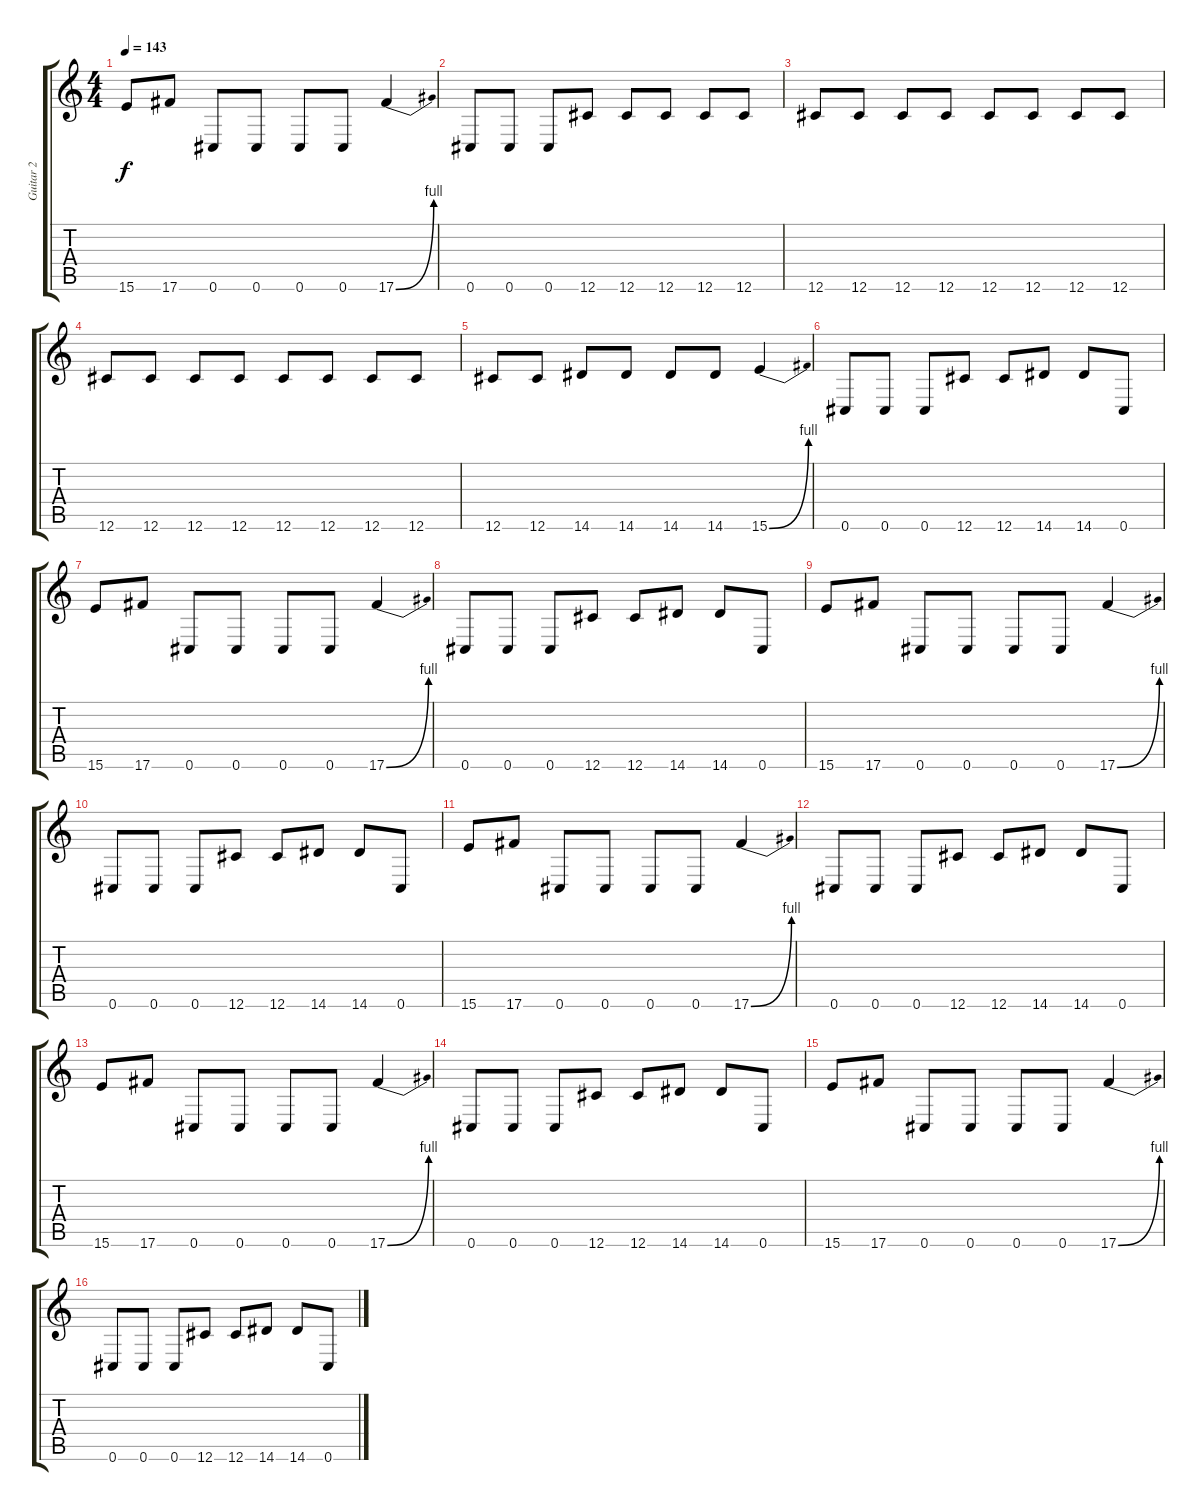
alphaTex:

\track ("Guitar 2" "Guitar 2") {instrument distortionguitar}
\staff {score tabs}
\tuning (Eb4 Bb3 Gb3 Db3 Ab2 Db2) {hide}
\ts (4 4)
\tempo 143
\clef g2
\ks c
15.6.8{dy f} 17.6.8 0.6.8 0.6.8 0.6.8 0.6.8 17.6{be (bend 0 0 60 4)}.4 |
0.6.8 0.6.8 0.6.8 12.6.8 12.6.8 12.6.8 12.6.8 12.6.8 |
12.6.8 12.6.8 12.6.8 12.6.8 12.6.8 12.6.8 12.6.8 12.6.8 |
12.6.8 12.6.8 12.6.8 12.6.8 12.6.8 12.6.8 12.6.8 12.6.8 |
12.6.8 12.6.8 14.6.8 14.6.8 14.6.8 14.6.8 15.6{be (bend 0 0 60 4)}.4 |
0.6.8{volume 16 instrument distortionguitar} 0.6.8 0.6.8 12.6.8 12.6.8 14.6.8 14.6.8 0.6.8 |
15.6.8 17.6.8 0.6.8 0.6.8 0.6.8 0.6.8 17.6{be (bend 0 0 60 4)}.4 |
0.6.8{volume 16 instrument distortionguitar} 0.6.8 0.6.8 12.6.8 12.6.8 14.6.8 14.6.8 0.6.8 |
15.6.8 17.6.8 0.6.8 0.6.8 0.6.8 0.6.8 17.6{be (bend 0 0 60 4)}.4 |
0.6.8{volume 16 instrument distortionguitar} 0.6.8 0.6.8 12.6.8 12.6.8 14.6.8 14.6.8 0.6.8 |
15.6.8 17.6.8 0.6.8 0.6.8 0.6.8 0.6.8 17.6{be (bend 0 0 60 4)}.4 |
0.6.8{volume 16 instrument distortionguitar} 0.6.8 0.6.8 12.6.8 12.6.8 14.6.8 14.6.8 0.6.8 |
15.6.8 17.6.8 0.6.8 0.6.8 0.6.8 0.6.8 17.6{be (bend 0 0 60 4)}.4 |
0.6.8{volume 16 instrument distortionguitar} 0.6.8 0.6.8 12.6.8 12.6.8 14.6.8 14.6.8 0.6.8 |
15.6.8 17.6.8 0.6.8 0.6.8 0.6.8 0.6.8 17.6{be (bend 0 0 60 4)}.4 |
0.6.8{volume 16 instrument distortionguitar} 0.6.8 0.6.8 12.6.8 12.6.8 14.6.8 14.6.8 0.6.8
